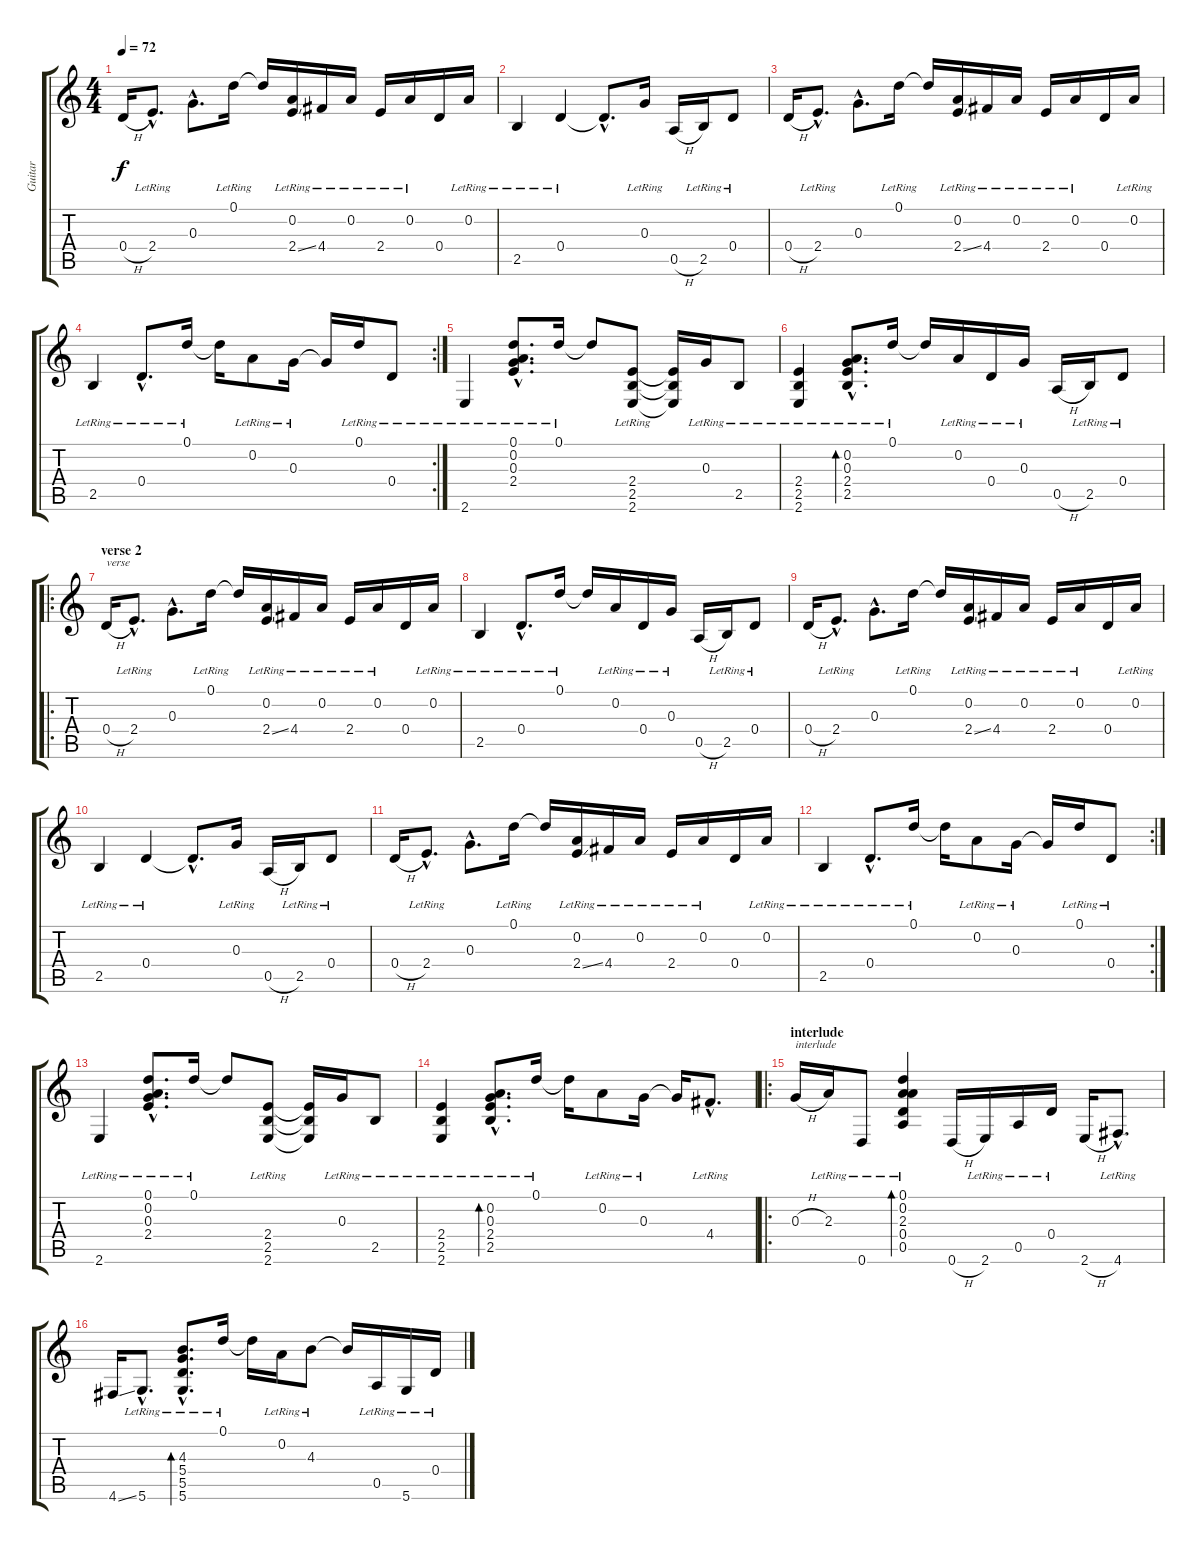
\track ("Guitar" "Guitar") {instrument acousticguitarsteel}
\staff {score tabs}
\tuning (D4 A3 G3 D3 A2 D2) {hide}
\ts (4 4)
\tempo 72
\clef g2
\ks c
0.4{h}.16{dy f} 2.4{hac lr}.8{d} 0.3{hac}.8{d} 0.1{lr}.16 0.1{t}.16 (0.2{lr} 2.4{ss}).16 4.4{lr}.16 0.2{lr}.16 2.4{lr}.16 0.2{lr}.16 0.4.16 0.2{lr}.16 |
2.5{lr}.4 0.4{lr}.4 0.4{hac t}.8{d} 0.3{lr}.16 0.5{h}.16 2.5{lr}.16 0.4{lr}.8 |
0.4{h}.16 2.4{hac lr}.8{d} 0.3{hac}.8{d} 0.1{lr}.16 0.1{t}.16 (0.2{lr} 2.4{ss}).16 4.4{lr}.16 0.2{lr}.16 2.4{lr}.16 0.2{lr}.16 0.4.16 0.2{lr}.16 |
\rc 2
2.5{lr}.4 0.4{hac lr}.8{d} 0.1{lr}.16 0.1{t}.16 0.2{lr}.8 0.3{lr}.16 0.3{t}.16 0.1{lr}.16 0.4{lr}.8 |
2.6{lr}.4 (0.1{hac lr} 0.2{hac lr} 0.3{hac lr} 2.4{hac lr}).8{d} 0.1{lr}.16 0.1{t}.8 (2.4{lr} 2.5{lr} 2.6{lr}).8 (2.4{t} 2.5{t} 2.6{t}).16 0.3{lr}.16 2.5{lr}.8 |
(2.4{lr} 2.5{lr} 2.6{lr}).4 (0.2{hac lr} 0.3{hac lr} 2.4{hac lr} 2.5{hac lr}).8{d bd 60} 0.1{lr}.16 0.1{t}.16 0.2{lr}.16 0.4{lr}.16 0.3{lr}.16 0.5{h}.16 2.5{lr}.16 0.4{lr}.8 |
\ro
\section ("" "verse 2")
0.4{h}.16{txt "verse"} 2.4{hac lr}.8{d} 0.3{hac}.8{d} 0.1{lr}.16 0.1{t}.16 (0.2{lr} 2.4{ss}).16 4.4{lr}.16 0.2{lr}.16 2.4{lr}.16 0.2{lr}.16 0.4.16 0.2{lr}.16 |
2.5{lr}.4 0.4{hac lr}.8{d} 0.1{lr}.16 0.1{t}.16 0.2{lr}.16 0.4{lr}.16 0.3{lr}.16 0.5{h}.16 2.5{lr}.16 0.4{lr}.8 |
0.4{h}.16 2.4{hac lr}.8{d} 0.3{hac}.8{d} 0.1{lr}.16 0.1{t}.16 (0.2{lr} 2.4{ss}).16 4.4{lr}.16 0.2{lr}.16 2.4{lr}.16 0.2{lr}.16 0.4.16 0.2{lr}.16 |
2.5{lr}.4 0.4{lr}.4 0.4{hac t}.8{d} 0.3{lr}.16 0.5{h}.16 2.5{lr}.16 0.4{lr}.8 |
0.4{h}.16 2.4{hac lr}.8{d} 0.3{hac}.8{d} 0.1{lr}.16 0.1{t}.16 (0.2{lr} 2.4{ss}).16 4.4{lr}.16 0.2{lr}.16 2.4{lr}.16 0.2{lr}.16 0.4.16 0.2{lr}.16 |
\rc 2
2.5{lr}.4 0.4{hac lr}.8{d} 0.1{lr}.16 0.1{t}.16 0.2{lr}.8 0.3{lr}.16 0.3{t}.16 0.1{lr}.16 0.4{lr}.8 |
2.6{lr}.4 (0.1{hac lr} 0.2{hac lr} 0.3{hac lr} 2.4{hac lr}).8{d} 0.1{lr}.16 0.1{t}.8 (2.4{lr} 2.5{lr} 2.6{lr}).8 (2.4{t} 2.5{t} 2.6{t}).16 0.3{lr}.16 2.5{lr}.8 |
(2.4{lr} 2.5{lr} 2.6{lr}).4 (0.2{hac lr} 0.3{hac lr} 2.4{hac lr} 2.5{hac lr}).8{d bd 60} 0.1{lr}.16 0.1{t}.16 0.2{lr}.8 0.3{lr}.16 0.3{t}.16 4.4{hac lr}.8{d} |
\ro
\section ("" "interlude")
0.3{h}.16{txt "interlude"} 2.3{lr}.16 0.6{lr}.8 (0.1{lr} 0.2{lr} 2.3{lr} 0.4{lr} 0.5{lr}).4{bd 60} 0.6{h}.16 2.6{lr}.16 0.5{lr}.16 0.4{lr}.16 2.6{h}.16 4.6{hac lr}.8{d} |
4.6{ss}.16 5.6{hac lr}.8{d} (4.3{hac lr} 5.4{hac lr} 5.5{hac lr} 5.6{hac lr}).8{d bd 60} 0.1{lr}.16 0.1{t}.16 0.2{lr}.16 4.3{lr}.8 4.3{t}.16 0.5{lr}.16 5.6{lr}.16 0.4{lr}.16
